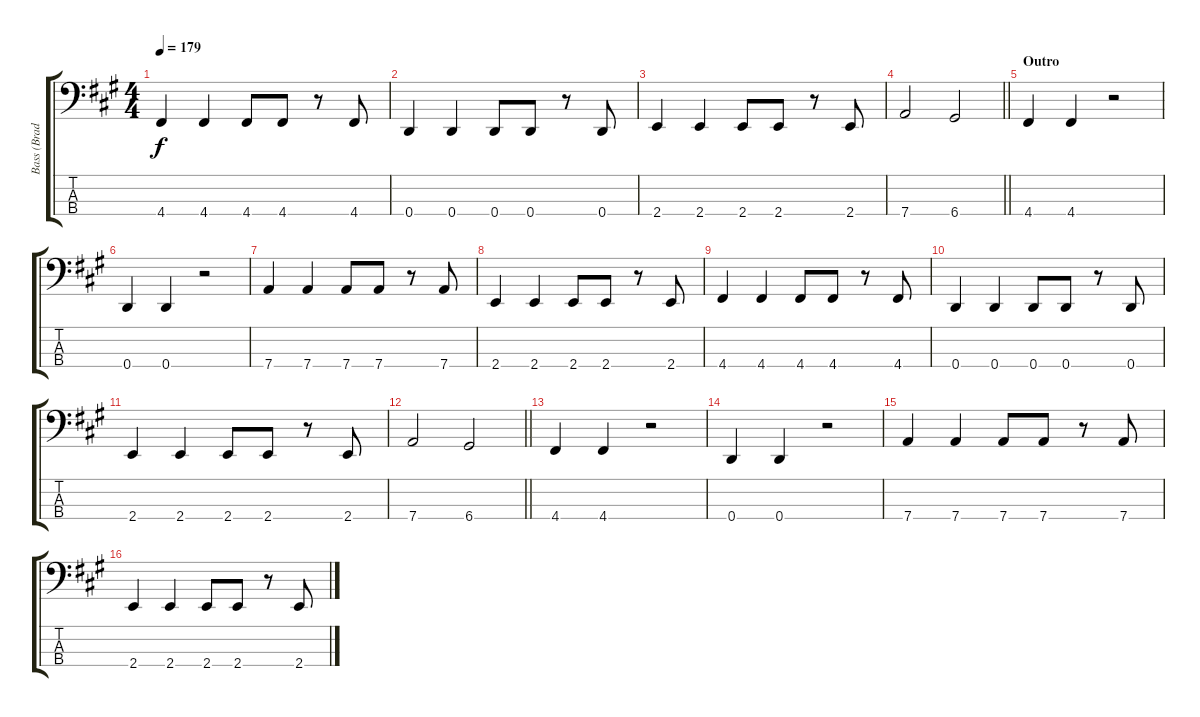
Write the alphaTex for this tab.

\track ("Bass (Brad Walst)" "Bass (Brad") {instrument electricbassfinger}
\staff {score tabs}
\tuning (G2 D2 A1 D1) {hide}
\ts (4 4)
\tempo 179
\clef f4
\ks f#minor
4.4.4{dy f} 4.4.4 4.4.8 4.4.8 r.8 4.4.8 |
0.4.4 0.4.4 0.4.8 0.4.8 r.8 0.4.8 |
2.4.4 2.4.4 2.4.8 2.4.8 r.8 2.4.8 |
\barLineRight lightlight
7.4.2 6.4.2 |
\section ("" "Outro")
4.4.4 4.4.4 r.2 |
0.4.4 0.4.4 r.2 |
7.4.4 7.4.4 7.4.8 7.4.8 r.8 7.4.8 |
2.4.4 2.4.4 2.4.8 2.4.8 r.8 2.4.8 |
4.4.4 4.4.4 4.4.8 4.4.8 r.8 4.4.8 |
0.4.4 0.4.4 0.4.8 0.4.8 r.8 0.4.8 |
2.4.4 2.4.4 2.4.8 2.4.8 r.8 2.4.8 |
\barLineRight lightlight
7.4.2 6.4.2 |
4.4.4 4.4.4 r.2 |
0.4.4 0.4.4 r.2 |
7.4.4 7.4.4 7.4.8 7.4.8 r.8 7.4.8 |
2.4.4 2.4.4 2.4.8 2.4.8 r.8 2.4.8
